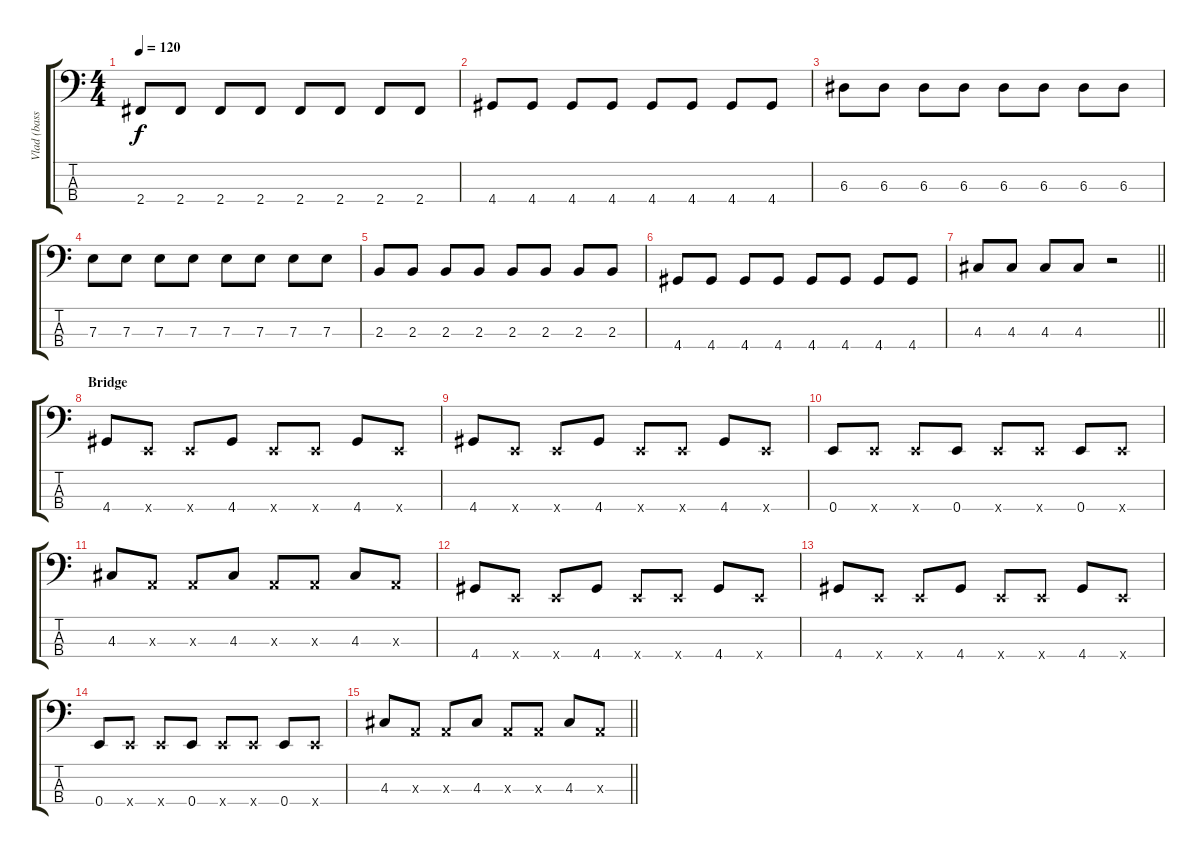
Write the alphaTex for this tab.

\track ("Vlad (basse)" "Vlad (bass") {instrument electricbasspick}
\staff {score tabs}
\tuning (G2 D2 A1 E1) {hide}
\ts (4 4)
\tempo 120
\clef f4
\ks c
2.4.8{dy f} 2.4.8 2.4.8 2.4.8 2.4.8 2.4.8 2.4.8 2.4.8 |
4.4.8 4.4.8 4.4.8 4.4.8 4.4.8 4.4.8 4.4.8 4.4.8 |
6.3.8 6.3.8 6.3.8 6.3.8 6.3.8 6.3.8 6.3.8 6.3.8 |
7.3.8 7.3.8 7.3.8 7.3.8 7.3.8 7.3.8 7.3.8 7.3.8 |
2.3.8 2.3.8 2.3.8 2.3.8 2.3.8 2.3.8 2.3.8 2.3.8 |
4.4.8 4.4.8 4.4.8 4.4.8 4.4.8 4.4.8 4.4.8 4.4.8 |
\barLineRight lightlight
4.3.8 4.3.8 4.3.8 4.3.8 r.2 |
\section ("" "Bridge")
4.4.8 0.4{x}.8 0.4{x}.8 4.4.8 0.4{x}.8 0.4{x}.8 4.4.8 0.4{x}.8 |
4.4.8 0.4{x}.8 0.4{x}.8 4.4.8 0.4{x}.8 0.4{x}.8 4.4.8 0.4{x}.8 |
0.4.8 0.4{x}.8 0.4{x}.8 0.4.8 0.4{x}.8 0.4{x}.8 0.4.8 0.4{x}.8 |
4.3.8 0.3{x}.8 0.3{x}.8 4.3.8 0.3{x}.8 0.3{x}.8 4.3.8 0.3{x}.8 |
4.4.8 0.4{x}.8 0.4{x}.8 4.4.8 0.4{x}.8 0.4{x}.8 4.4.8 0.4{x}.8 |
4.4.8 0.4{x}.8 0.4{x}.8 4.4.8 0.4{x}.8 0.4{x}.8 4.4.8 0.4{x}.8 |
0.4.8 0.4{x}.8 0.4{x}.8 0.4.8 0.4{x}.8 0.4{x}.8 0.4.8 0.4{x}.8 |
\barLineRight lightlight
4.3.8 0.3{x}.8 0.3{x}.8 4.3.8 0.3{x}.8 0.3{x}.8 4.3.8 0.3{x}.8
